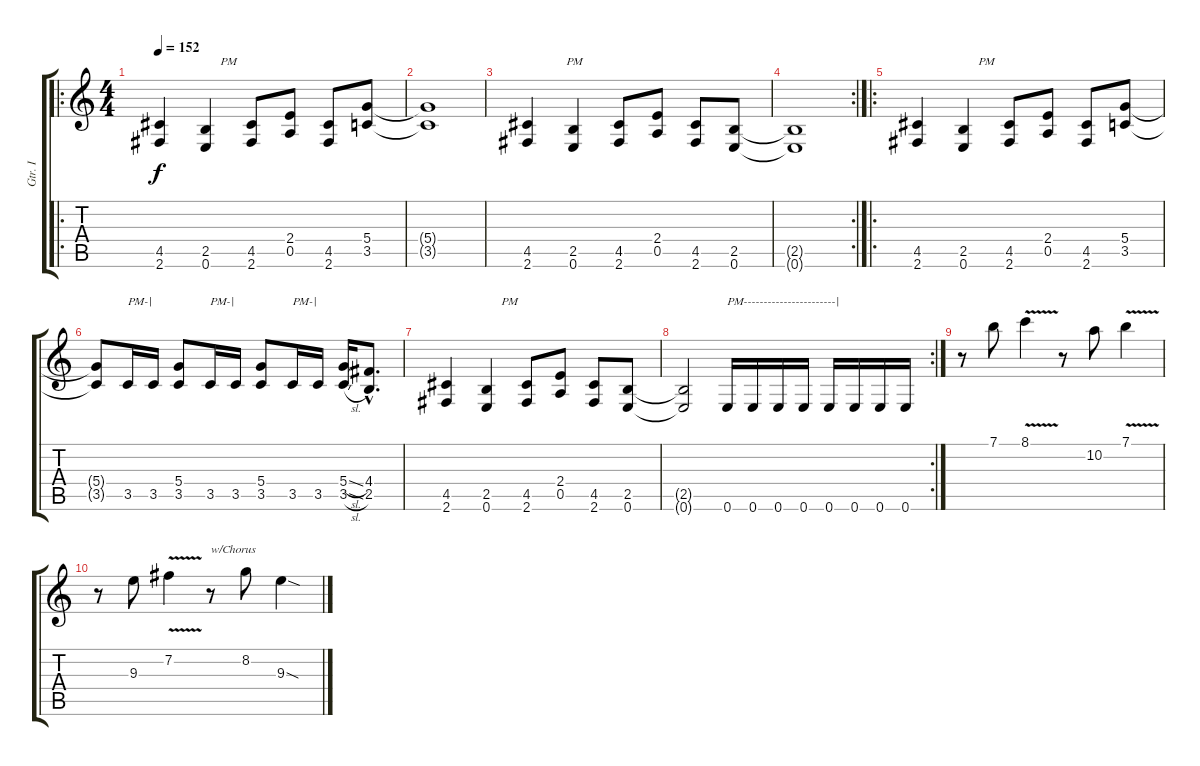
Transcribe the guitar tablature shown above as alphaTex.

\track ("Gtr. I" "Gtr. I") {instrument distortionguitar}
\staff {score tabs}
\tuning (E4 B3 G3 D3 A2 E2) {hide}
\ro
\ts (4 4)
\tempo 152
\clef g2
\ks c
(4.5 2.6).4{dy f} (2.5 0.6).4{txt "     PM"} (4.5 2.6).8 (2.4 0.5).8 (4.5 2.6).8 (5.4 3.5).8 |
(5.4{t} 3.5{t}).1 |
(4.5 2.6).4{txt "             PM"} (2.5 0.6).4 (4.5 2.6).8 (2.4 0.5).8 (4.5 2.6).8 (2.5 0.6).8 |
\rc 2
(2.5{t} 0.6{t}).1 |
\ro
(4.5 2.6).4 (2.5 0.6).4{txt "     PM"} (4.5 2.6).8 (2.4 0.5).8 (4.5 2.6).8 (5.4 3.5).8 |
(5.4{t} 3.5{t}).8 3.5.16{txt "PM-|"} 3.5.16 (5.4 3.5).8 3.5.16{txt "PM-|"} 3.5.16 (5.4 3.5).8 3.5.16{txt "PM-|"} 3.5.16 (5.4{sl} 3.5{sl}).16 (4.4{hac} 2.5{hac}).8{d} |
(4.5 2.6).4 (2.5 0.6).4{txt "     PM"} (4.5 2.6).8 (2.4 0.5).8 (4.5 2.6).8 (2.5 0.6).8 |
\rc 2
(2.5{t} 0.6{t}).2 0.6.16{txt "PM-----------------------|"} 0.6.16 0.6.16 0.6.16 0.6.16 0.6.16 0.6.16 0.6.16 |
r.8 7.1.8 8.1{v}.4 r.8 10.2.8 7.1{v}.4 |
r.8 9.3.8 7.2{v}.4 r.8{txt "w/Chorus"} 8.2.8 9.3{sod}.4
